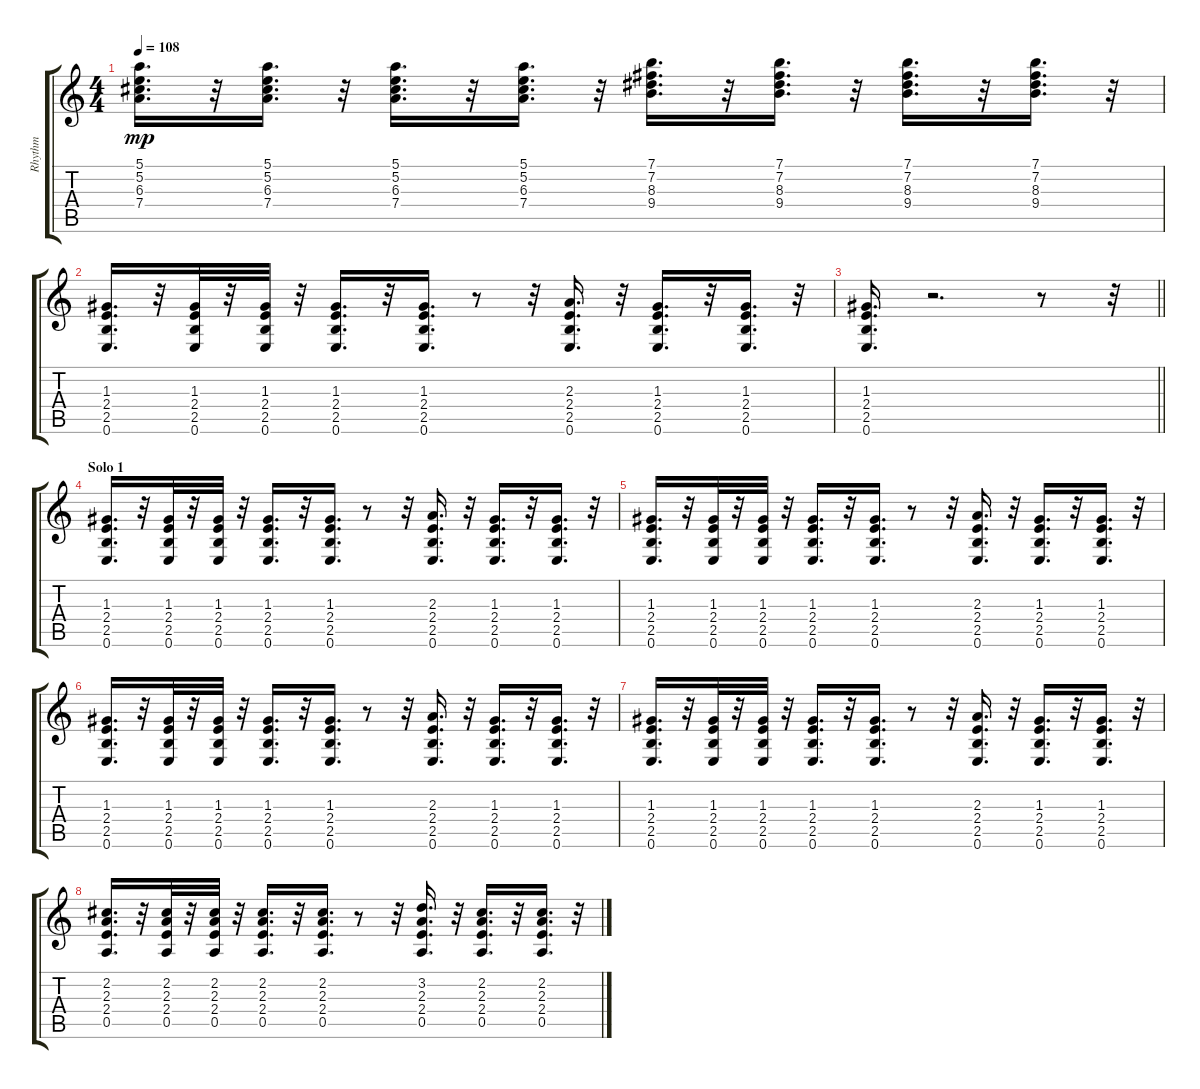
\track ("Rhythm     " "Rhythm    ") {instrument electricguitarmuted}
\staff {score tabs}
\tuning (E4 B3 G3 D3 A2 E2) {hide}
\ts (4 4)
\tempo 108
\clef g2
\ks c
(5.1 5.2 6.3 7.4).16{d dy mp} r.32 (5.1 5.2 6.3 7.4).16{d} r.32 (5.1 5.2 6.3 7.4).16{d} r.32 (5.1 5.2 6.3 7.4).16{d} r.32 (7.1 7.2 8.3 9.4).16{d} r.32 (7.1 7.2 8.3 9.4).16{d} r.32 (7.1 7.2 8.3 9.4).16{d} r.32 (7.1 7.2 8.3 9.4).16{d} r.32 |
(1.3 2.4 2.5 0.6).16{d} r.32 (1.3 2.4 2.5 0.6).32 r.32 (1.3 2.4 2.5 0.6).32 r.32 (1.3 2.4 2.5 0.6).16{d} r.32 (1.3 2.4 2.5 0.6).16{d} r.8 r.32 (2.3 2.4 2.5 0.6).16{d} r.32 (1.3 2.4 2.5 0.6).16{d} r.32 (1.3 2.4 2.5 0.6).16{d} r.32 |
\barLineRight lightlight
(1.3 2.4 2.5 0.6).16{d} r.2{d} r.8 r.32 |
\section ("" "Solo 1")
(1.3 2.4 2.5 0.6).16{d} r.32 (1.3 2.4 2.5 0.6).32 r.32 (1.3 2.4 2.5 0.6).32 r.32 (1.3 2.4 2.5 0.6).16{d} r.32 (1.3 2.4 2.5 0.6).16{d} r.8 r.32 (2.3 2.4 2.5 0.6).16{d} r.32 (1.3 2.4 2.5 0.6).16{d} r.32 (1.3 2.4 2.5 0.6).16{d} r.32 |
(1.3 2.4 2.5 0.6).16{d} r.32 (1.3 2.4 2.5 0.6).32 r.32 (1.3 2.4 2.5 0.6).32 r.32 (1.3 2.4 2.5 0.6).16{d} r.32 (1.3 2.4 2.5 0.6).16{d} r.8 r.32 (2.3 2.4 2.5 0.6).16{d} r.32 (1.3 2.4 2.5 0.6).16{d} r.32 (1.3 2.4 2.5 0.6).16{d} r.32 |
(1.3 2.4 2.5 0.6).16{d} r.32 (1.3 2.4 2.5 0.6).32 r.32 (1.3 2.4 2.5 0.6).32 r.32 (1.3 2.4 2.5 0.6).16{d} r.32 (1.3 2.4 2.5 0.6).16{d} r.8 r.32 (2.3 2.4 2.5 0.6).16{d} r.32 (1.3 2.4 2.5 0.6).16{d} r.32 (1.3 2.4 2.5 0.6).16{d} r.32 |
(1.3 2.4 2.5 0.6).16{d} r.32 (1.3 2.4 2.5 0.6).32 r.32 (1.3 2.4 2.5 0.6).32 r.32 (1.3 2.4 2.5 0.6).16{d} r.32 (1.3 2.4 2.5 0.6).16{d} r.8 r.32 (2.3 2.4 2.5 0.6).16{d} r.32 (1.3 2.4 2.5 0.6).16{d} r.32 (1.3 2.4 2.5 0.6).16{d} r.32 |
(2.2 2.3 2.4 0.5).16{d} r.32 (2.2 2.3 2.4 0.5).32 r.32 (2.2 2.3 2.4 0.5).32 r.32 (2.2 2.3 2.4 0.5).16{d} r.32 (2.2 2.3 2.4 0.5).16{d} r.8 r.32 (3.2 2.3 2.4 0.5).16{d} r.32 (2.2 2.3 2.4 0.5).16{d} r.32 (2.2 2.3 2.4 0.5).16{d} r.32
